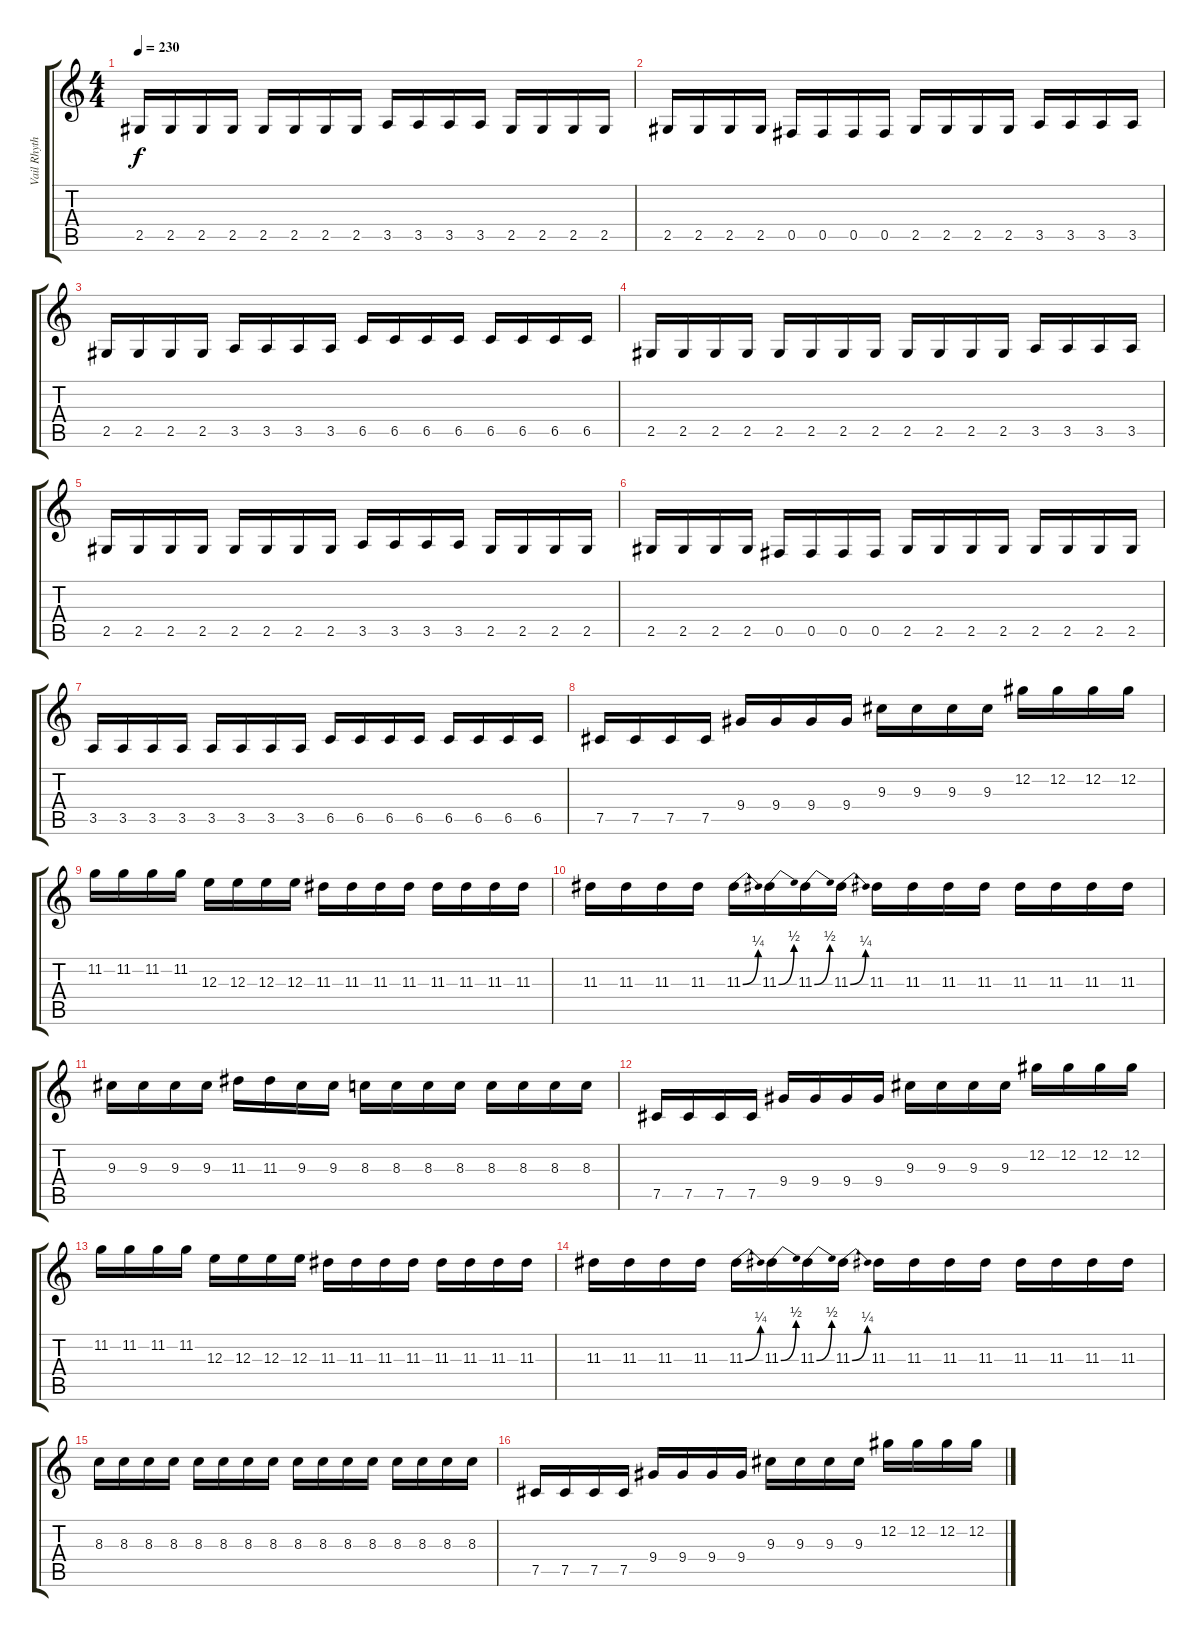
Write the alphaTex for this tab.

\track ("Vail Rhythm" "Vail Rhyth") {instrument overdrivenguitar}
\staff {score tabs}
\tuning (Db4 Ab3 E3 B2 Gb2 B1) {hide}
\ts (4 4)
\tempo 230
\clef g2
\ks c
2.5.16{dy f} 2.5.16 2.5.16 2.5.16 2.5.16 2.5.16 2.5.16 2.5.16 3.5.16 3.5.16 3.5.16 3.5.16 2.5.16 2.5.16 2.5.16 2.5.16 |
2.5.16 2.5.16 2.5.16 2.5.16 0.5.16 0.5.16 0.5.16 0.5.16 2.5.16 2.5.16 2.5.16 2.5.16 3.5.16 3.5.16 3.5.16 3.5.16 |
2.5.16 2.5.16 2.5.16 2.5.16 3.5.16 3.5.16 3.5.16 3.5.16 6.5.16 6.5.16 6.5.16 6.5.16 6.5.16 6.5.16 6.5.16 6.5.16 |
2.5.16 2.5.16 2.5.16 2.5.16 2.5.16 2.5.16 2.5.16 2.5.16 2.5.16 2.5.16 2.5.16 2.5.16 3.5.16 3.5.16 3.5.16 3.5.16 |
2.5.16 2.5.16 2.5.16 2.5.16 2.5.16 2.5.16 2.5.16 2.5.16 3.5.16 3.5.16 3.5.16 3.5.16 2.5.16 2.5.16 2.5.16 2.5.16 |
2.5.16 2.5.16 2.5.16 2.5.16 0.5.16 0.5.16 0.5.16 0.5.16 2.5.16 2.5.16 2.5.16 2.5.16 2.5.16 2.5.16 2.5.16 2.5.16 |
3.5.16 3.5.16 3.5.16 3.5.16 3.5.16 3.5.16 3.5.16 3.5.16 6.5.16 6.5.16 6.5.16 6.5.16 6.5.16 6.5.16 6.5.16 6.5.16 |
7.5.16 7.5.16 7.5.16 7.5.16 9.4.16 9.4.16 9.4.16 9.4.16 9.3.16 9.3.16 9.3.16 9.3.16 12.2.16 12.2.16 12.2.16 12.2.16 |
11.2.16 11.2.16 11.2.16 11.2.16 12.3.16 12.3.16 12.3.16 12.3.16 11.3.16 11.3.16 11.3.16 11.3.16 11.3.16 11.3.16 11.3.16 11.3.16 |
11.3.16 11.3.16 11.3.16 11.3.16 11.3{be (bend 0 0 60 1)}.16 11.3{be (bend 0 0 60 2)}.16 11.3{be (bend 0 0 60 2)}.16 11.3{be (bend 0 0 60 1)}.16 11.3.16 11.3.16 11.3.16 11.3.16 11.3.16 11.3.16 11.3.16 11.3.16 |
9.3.16 9.3.16 9.3.16 9.3.16 11.3.16 11.3.16 9.3.16 9.3.16 8.3.16 8.3.16 8.3.16 8.3.16 8.3.16 8.3.16 8.3.16 8.3.16 |
7.5.16 7.5.16 7.5.16 7.5.16 9.4.16 9.4.16 9.4.16 9.4.16 9.3.16 9.3.16 9.3.16 9.3.16 12.2.16 12.2.16 12.2.16 12.2.16 |
11.2.16 11.2.16 11.2.16 11.2.16 12.3.16 12.3.16 12.3.16 12.3.16 11.3.16 11.3.16 11.3.16 11.3.16 11.3.16 11.3.16 11.3.16 11.3.16 |
11.3.16 11.3.16 11.3.16 11.3.16 11.3{be (bend 0 0 60 1)}.16 11.3{be (bend 0 0 60 2)}.16 11.3{be (bend 0 0 60 2)}.16 11.3{be (bend 0 0 60 1)}.16 11.3.16 11.3.16 11.3.16 11.3.16 11.3.16 11.3.16 11.3.16 11.3.16 |
8.3.16 8.3.16 8.3.16 8.3.16 8.3.16 8.3.16 8.3.16 8.3.16 8.3.16 8.3.16 8.3.16 8.3.16 8.3.16 8.3.16 8.3.16 8.3.16 |
7.5.16 7.5.16 7.5.16 7.5.16 9.4.16 9.4.16 9.4.16 9.4.16 9.3.16 9.3.16 9.3.16 9.3.16 12.2.16 12.2.16 12.2.16 12.2.16
